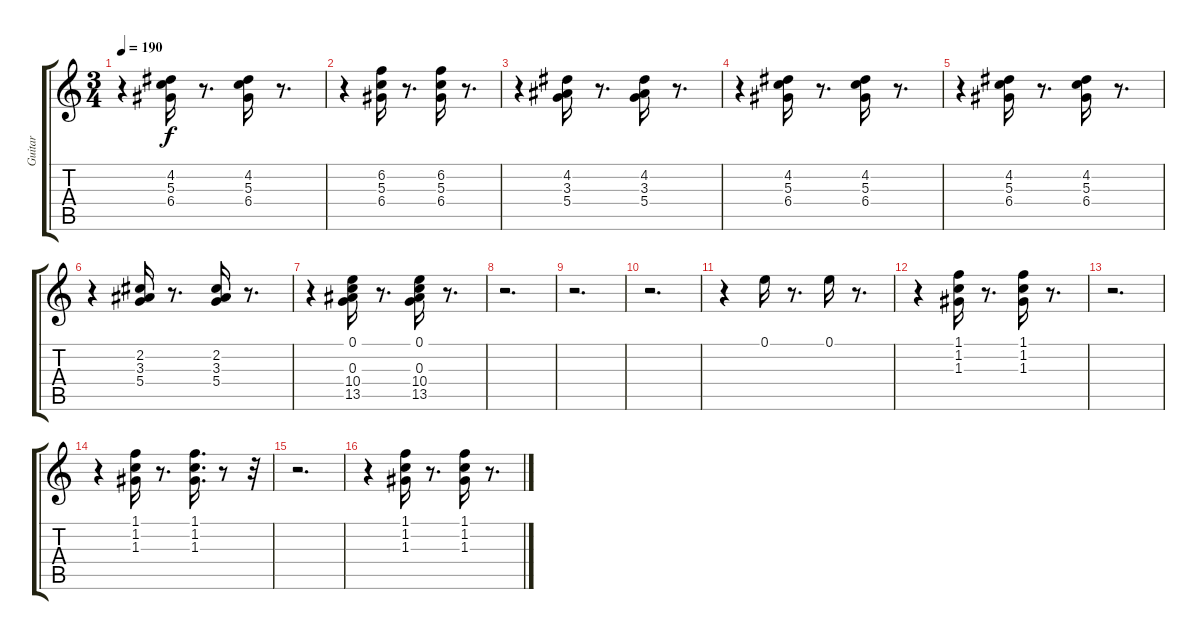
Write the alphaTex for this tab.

\track ("Guitar" "Guitar") {instrument acousticguitarsteel}
\staff {score tabs}
\tuning (E4 B3 G3 D3 A2 E2) {hide}
\ts (3 4)
\tempo 190
\clef g2
\ks c
r.4{dy f} (4.2 5.3 6.4).16 r.8{d} (4.2 5.3 6.4).16 r.8{d} |
r.4 (6.2 5.3 6.4).16 r.8{d} (6.2 5.3 6.4).16 r.8{d} |
r.4 (4.2 3.3 5.4).16 r.8{d} (4.2 3.3 5.4).16 r.8{d} |
r.4 (4.2 5.3 6.4).16 r.8{d} (4.2 5.3 6.4).16 r.8{d} |
r.4 (4.2 5.3 6.4).16 r.8{d} (4.2 5.3 6.4).16 r.8{d} |
r.4 (2.2 3.3 5.4).16 r.8{d} (2.2 3.3 5.4).16 r.8{d} |
r.4 (0.1 0.3 10.4 13.5).16 r.8{d} (0.1 0.3 10.4 13.5).16 r.8{d} |
r.2{d} |
r.2{d} |
r.2{d} |
r.4 0.1.16 r.8{d} 0.1.16 r.8{d} |
r.4 (1.1 1.2 1.3).16 r.8{d} (1.1 1.2 1.3).16 r.8{d} |
r.2{d} |
r.4 (1.1 1.2 1.3).16 r.8{d} (1.1 1.2 1.3).16{d} r.8 r.32 |
r.2{d} |
r.4 (1.1 1.2 1.3).16 r.8{d} (1.1 1.2 1.3).16 r.8{d}
